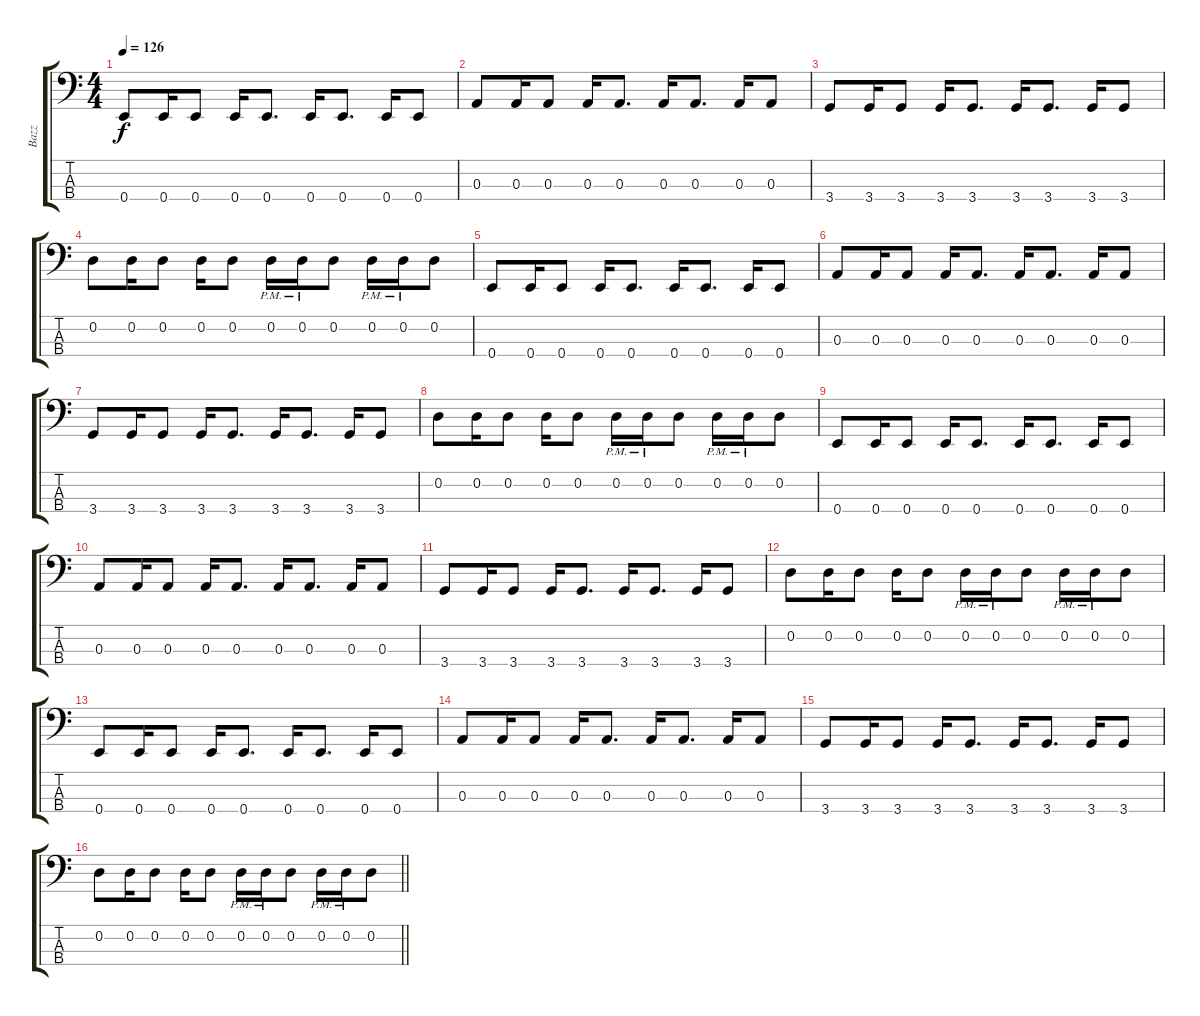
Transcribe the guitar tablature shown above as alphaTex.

\track ("Bazz" "Bazz") {instrument electricbassfinger}
\staff {score tabs}
\tuning (G2 D2 A1 E1) {hide}
\ts (4 4)
\section ("" "")
\tempo 126
\clef f4
\ks c
0.4.8{dy f} 0.4.16 0.4.8 0.4.16 0.4.8{d} 0.4.16 0.4.8{d} 0.4.16 0.4.8 |
0.3.8 0.3.16 0.3.8 0.3.16 0.3.8{d} 0.3.16 0.3.8{d} 0.3.16 0.3.8 |
3.4.8 3.4.16 3.4.8 3.4.16 3.4.8{d} 3.4.16 3.4.8{d} 3.4.16 3.4.8 |
0.2.8 0.2.16 0.2.8 0.2.16 0.2.8 0.2{pm}.16 0.2{pm}.16 0.2.8 0.2{pm}.16 0.2{pm}.16 0.2.8 |
0.4.8 0.4.16 0.4.8 0.4.16 0.4.8{d} 0.4.16 0.4.8{d} 0.4.16 0.4.8 |
0.3.8 0.3.16 0.3.8 0.3.16 0.3.8{d} 0.3.16 0.3.8{d} 0.3.16 0.3.8 |
3.4.8 3.4.16 3.4.8 3.4.16 3.4.8{d} 3.4.16 3.4.8{d} 3.4.16 3.4.8 |
0.2.8 0.2.16 0.2.8 0.2.16 0.2.8 0.2{pm}.16 0.2{pm}.16 0.2.8 0.2{pm}.16 0.2{pm}.16 0.2.8 |
0.4.8 0.4.16 0.4.8 0.4.16 0.4.8{d} 0.4.16 0.4.8{d} 0.4.16 0.4.8 |
0.3.8 0.3.16 0.3.8 0.3.16 0.3.8{d} 0.3.16 0.3.8{d} 0.3.16 0.3.8 |
3.4.8 3.4.16 3.4.8 3.4.16 3.4.8{d} 3.4.16 3.4.8{d} 3.4.16 3.4.8 |
0.2.8 0.2.16 0.2.8 0.2.16 0.2.8 0.2{pm}.16 0.2{pm}.16 0.2.8 0.2{pm}.16 0.2{pm}.16 0.2.8 |
0.4.8 0.4.16 0.4.8 0.4.16 0.4.8{d} 0.4.16 0.4.8{d} 0.4.16 0.4.8 |
0.3.8 0.3.16 0.3.8 0.3.16 0.3.8{d} 0.3.16 0.3.8{d} 0.3.16 0.3.8 |
3.4.8 3.4.16 3.4.8 3.4.16 3.4.8{d} 3.4.16 3.4.8{d} 3.4.16 3.4.8 |
\barLineRight lightlight
0.2.8 0.2.16 0.2.8 0.2.16 0.2.8 0.2{pm}.16 0.2{pm}.16 0.2.8 0.2{pm}.16 0.2{pm}.16 0.2.8
